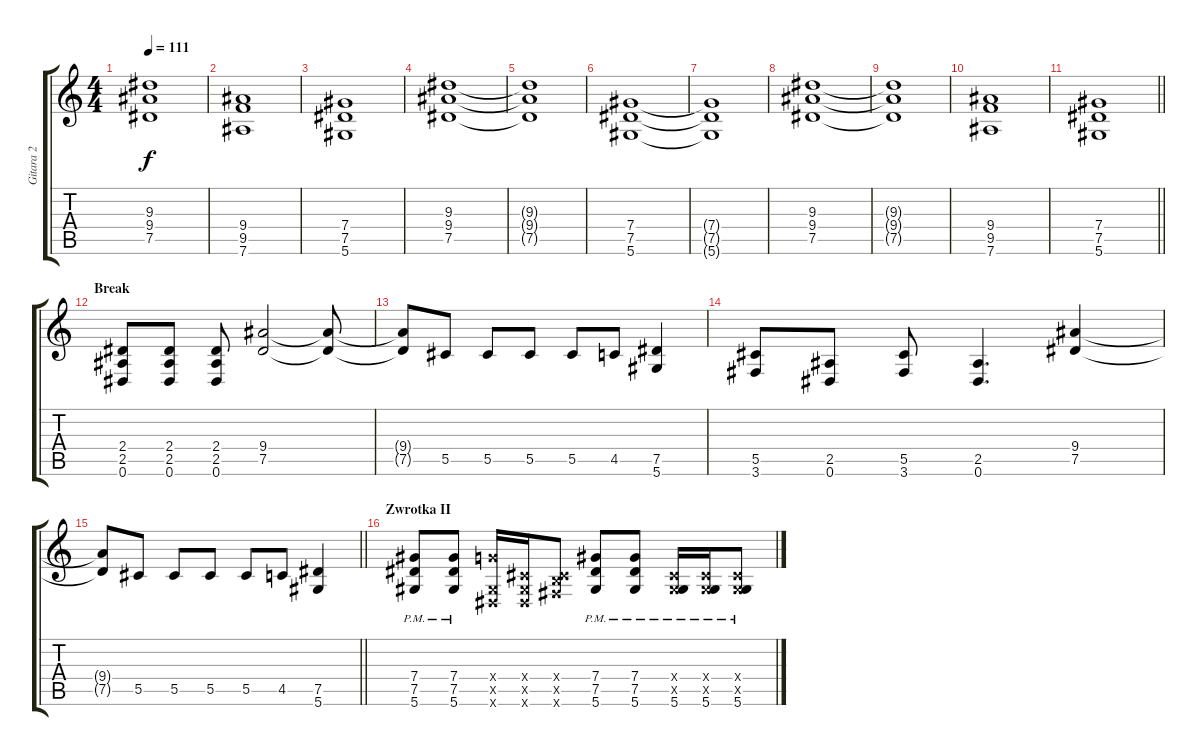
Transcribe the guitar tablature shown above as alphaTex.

\track ("Gitara 2" "Gitara 2") {instrument overdrivenguitar}
\staff {score tabs}
\tuning (Eb4 Bb3 Gb3 Db3 Ab2 Eb2) {hide}
\ts (4 4)
\tempo 111
\clef g2
\ks c
(9.3{t} 9.4{t} 7.5{t}).1{dy f} |
(9.4 9.5 7.6).1 |
(7.4 7.5 5.6).1 |
(9.3 9.4 7.5).1 |
(9.3{t} 9.4{t} 7.5{t}).1 |
(7.4 7.5 5.6).1 |
(7.4{t} 7.5{t} 5.6{t}).1 |
(9.3 9.4 7.5).1 |
(9.3{t} 9.4{t} 7.5{t}).1 |
(9.4 9.5 7.6).1 |
\barLineRight lightlight
(7.4 7.5 5.6).1 |
\section ("" "Break")
(2.4 2.5 0.6).8 (2.4 2.5 0.6).8 (2.4 2.5 0.6).8 (9.4 7.5).2 (9.4{t} 7.5{t}).8 |
(9.4{t} 7.5{t}).8 5.5.8 5.5.8 5.5.8 5.5.8 4.5.8 (7.5 5.6).4 |
(5.5 3.6).8 (2.5 0.6).8 (5.5 3.6).8 (2.5 0.6).4{d} (9.4 7.5).4 |
\barLineRight lightlight
(9.4{t} 7.5{t}).8 5.5.8 5.5.8 5.5.8 5.5.8 4.5.8 (7.5 5.6).4 |
\section ("" "Zwrotka II")
(7.4{pm} 7.5{pm} 5.6{pm}).8{volume 10 instrument overdrivenguitar} (7.4{pm} 7.5{pm} 5.6{pm}).8 (6.4{x} 0.5{x} 0.6{x}).16 (0.4{x} 0.5{x} 0.6{x}).16 (0.4{x} 3.5{x} 3.6{x}).8 (7.4{pm} 7.5{pm} 5.6{pm}).8 (7.4{pm} 7.5{pm} 5.6{pm}).8 (0.4{x} 0.5{x} 5.6{pm}).16 (0.4{x} 0.5{x} 5.6{pm}).16 (0.4{x} 0.5{x} 5.6{pm}).8
